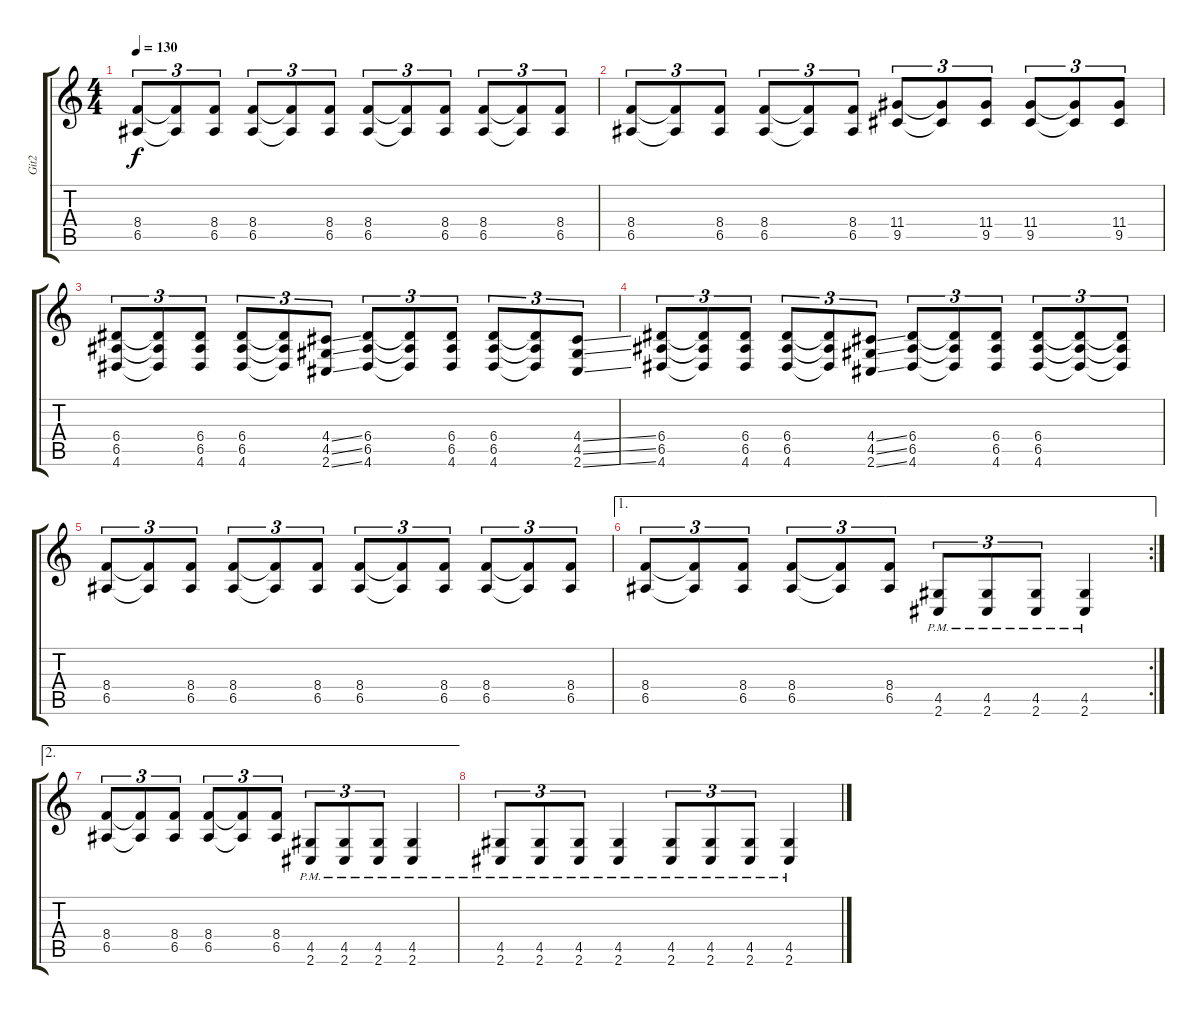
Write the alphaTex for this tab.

\track ("Git2" "Git2") {instrument distortionguitar}
\staff {score tabs}
\tuning (B3 Gb3 D3 A2 E2 B1) {hide}
\ts (4 4)
\tempo 130
\clef g2
\ks c
(8.4 6.5).8{tu (3 2) dy f} (8.4{t} 6.5{t}).8{tu (3 2)} (8.4 6.5).8{tu (3 2)} (8.4 6.5).8{tu (3 2)} (8.4{t} 6.5{t}).8{tu (3 2)} (8.4 6.5).8{tu (3 2)} (8.4 6.5).8{tu (3 2)} (8.4{t} 6.5{t}).8{tu (3 2)} (8.4 6.5).8{tu (3 2)} (8.4 6.5).8{tu (3 2)} (8.4{t} 6.5{t}).8{tu (3 2)} (8.4 6.5).8{tu (3 2)} |
(8.4 6.5).8{tu (3 2)} (8.4{t} 6.5{t}).8{tu (3 2)} (8.4 6.5).8{tu (3 2)} (8.4 6.5).8{tu (3 2)} (8.4{t} 6.5{t}).8{tu (3 2)} (8.4 6.5).8{tu (3 2)} (11.4 9.5).8{tu (3 2)} (11.4{t} 9.5{t}).8{tu (3 2)} (11.4 9.5).8{tu (3 2)} (11.4 9.5).8{tu (3 2)} (11.4{t} 9.5{t}).8{tu (3 2)} (11.4 9.5).8{tu (3 2)} |
(6.4 6.5 4.6).8{tu (3 2)} (6.4{t} 6.5{t} 4.6{t}).8{tu (3 2)} (6.4 6.5 4.6).8{tu (3 2)} (6.4 6.5 4.6).8{tu (3 2)} (6.4{t} 6.5{t} 4.6{t}).8{tu (3 2)} (4.4{ss} 4.5{ss} 2.6{ss}).8{tu (3 2)} (6.4 6.5 4.6).8{tu (3 2)} (6.4{t} 6.5{t} 4.6{t}).8{tu (3 2)} (6.4 6.5 4.6).8{tu (3 2)} (6.4 6.5 4.6).8{tu (3 2)} (6.4{t} 6.5{t} 4.6{t}).8{tu (3 2)} (4.4{ss} 4.5{ss} 2.6{ss}).8{tu (3 2)} |
(6.4 6.5 4.6).8{tu (3 2)} (6.4{t} 6.5{t} 4.6{t}).8{tu (3 2)} (6.4 6.5 4.6).8{tu (3 2)} (6.4 6.5 4.6).8{tu (3 2)} (6.4{t} 6.5{t} 4.6{t}).8{tu (3 2)} (4.4{ss} 4.5{ss} 2.6{ss}).8{tu (3 2)} (6.4 6.5 4.6).8{tu (3 2)} (6.4{t} 6.5{t} 4.6{t}).8{tu (3 2)} (6.4 6.5 4.6).8{tu (3 2)} (6.4 6.5 4.6).8{tu (3 2)} (6.4{t} 6.5{t} 4.6{t}).8{tu (3 2)} (6.4{t} 6.5{t} 4.6{t}).8{tu (3 2)} |
(8.4 6.5).8{tu (3 2)} (8.4{t} 6.5{t}).8{tu (3 2)} (8.4 6.5).8{tu (3 2)} (8.4 6.5).8{tu (3 2)} (8.4{t} 6.5{t}).8{tu (3 2)} (8.4 6.5).8{tu (3 2)} (8.4 6.5).8{tu (3 2)} (8.4{t} 6.5{t}).8{tu (3 2)} (8.4 6.5).8{tu (3 2)} (8.4 6.5).8{tu (3 2)} (8.4{t} 6.5{t}).8{tu (3 2)} (8.4 6.5).8{tu (3 2)} |
\ae 1
\rc 2
(8.4 6.5).8{tu (3 2)} (8.4{t} 6.5{t}).8{tu (3 2)} (8.4 6.5).8{tu (3 2)} (8.4 6.5).8{tu (3 2)} (8.4{t} 6.5{t}).8{tu (3 2)} (8.4 6.5).8{tu (3 2)} (4.5{pm} 2.6{pm}).8{tu (3 2)} (4.5{pm} 2.6{pm}).8{tu (3 2)} (4.5{pm} 2.6{pm}).8{tu (3 2)} (4.5{pm} 2.6{pm}).4 |
\ae 2
(8.4 6.5).8{tu (3 2)} (8.4{t} 6.5{t}).8{tu (3 2)} (8.4 6.5).8{tu (3 2)} (8.4 6.5).8{tu (3 2)} (8.4{t} 6.5{t}).8{tu (3 2)} (8.4 6.5).8{tu (3 2)} (4.5{pm} 2.6{pm}).8{tu (3 2)} (4.5{pm} 2.6{pm}).8{tu (3 2)} (4.5{pm} 2.6{pm}).8{tu (3 2)} (4.5{pm} 2.6{pm}).4 |
(4.5{pm} 2.6{pm}).8{tu (3 2)} (4.5{pm} 2.6{pm}).8{tu (3 2)} (4.5{pm} 2.6{pm}).8{tu (3 2)} (4.5{pm} 2.6{pm}).4 (4.5{pm} 2.6{pm}).8{tu (3 2)} (4.5{pm} 2.6{pm}).8{tu (3 2)} (4.5{pm} 2.6{pm}).8{tu (3 2)} (4.5{pm} 2.6{pm}).4
